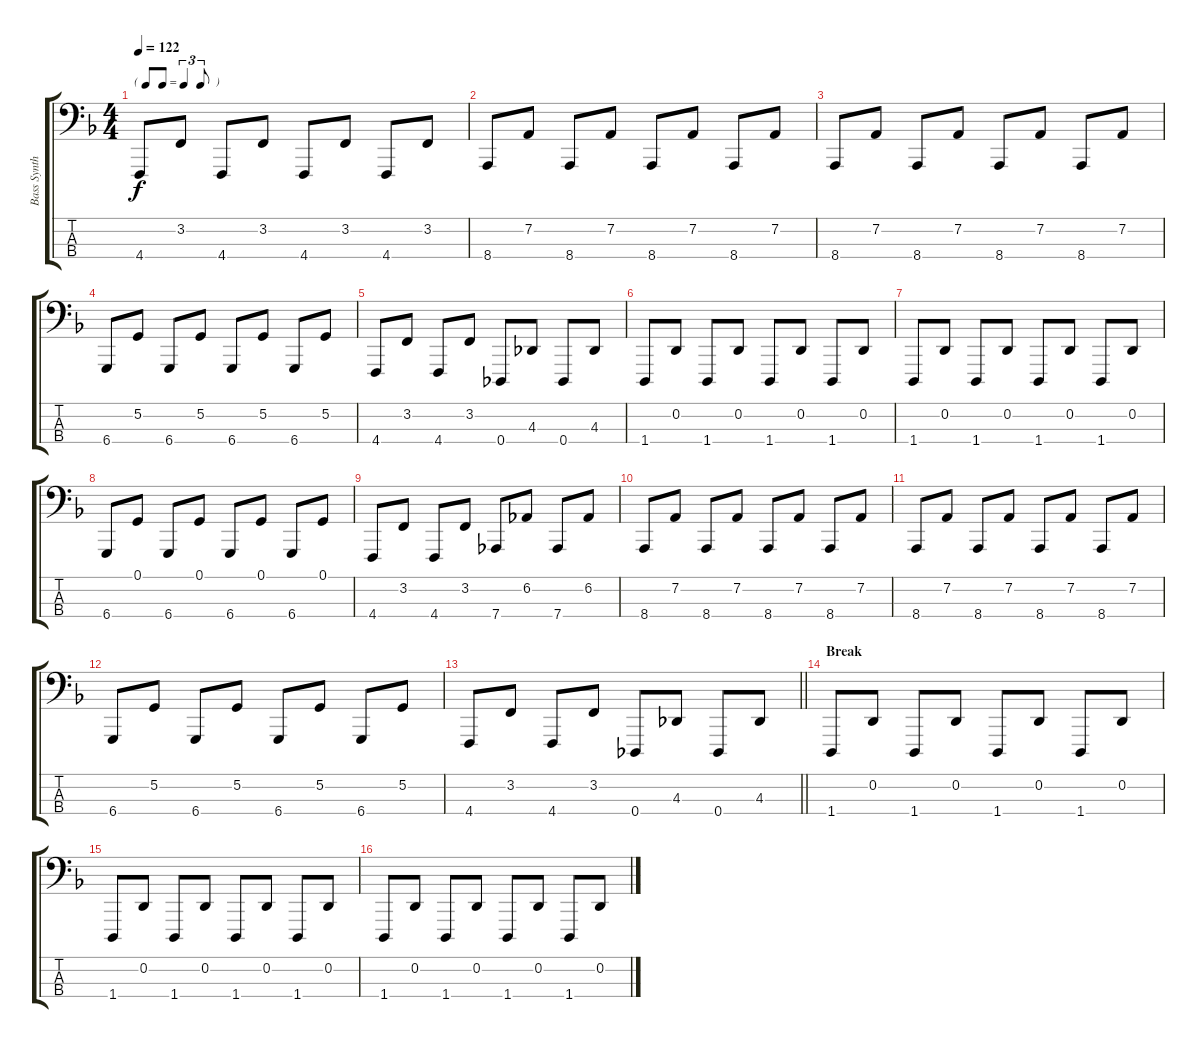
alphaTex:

\track ("Bass Synth" "Bass Synth") {instrument lead2sawtooth}
\staff {score tabs}
\tuning (G2 D2 A1 Db1) {hide}
\ts (4 4)
\tf triplet8th
\tempo 122
\clef f4
\ks dminor
4.4.8{dy f} 3.2.8 4.4.8 3.2.8 4.4.8 3.2.8 4.4.8 3.2.8 |
8.4.8 7.2.8 8.4.8 7.2.8 8.4.8 7.2.8 8.4.8 7.2.8 |
8.4.8 7.2.8 8.4.8 7.2.8 8.4.8 7.2.8 8.4.8 7.2.8 |
6.4.8 5.2.8 6.4.8 5.2.8 6.4.8 5.2.8 6.4.8 5.2.8 |
4.4.8 3.2.8 4.4.8 3.2.8 0.4.8 4.3.8 0.4.8 4.3.8 |
1.4.8 0.2.8 1.4.8 0.2.8 1.4.8 0.2.8 1.4.8 0.2.8 |
1.4.8 0.2.8 1.4.8 0.2.8 1.4.8 0.2.8 1.4.8 0.2.8 |
6.4.8 0.1.8 6.4.8 0.1.8 6.4.8 0.1.8 6.4.8 0.1.8 |
4.4.8 3.2.8 4.4.8 3.2.8 7.4.8 6.2.8 7.4.8 6.2.8 |
8.4.8 7.2.8 8.4.8 7.2.8 8.4.8 7.2.8 8.4.8 7.2.8 |
8.4.8 7.2.8 8.4.8 7.2.8 8.4.8 7.2.8 8.4.8 7.2.8 |
6.4.8 5.2.8 6.4.8 5.2.8 6.4.8 5.2.8 6.4.8 5.2.8 |
\barLineRight lightlight
4.4.8 3.2.8 4.4.8 3.2.8 0.4.8 4.3.8 0.4.8 4.3.8 |
\section ("" "Break")
1.4.8 0.2.8 1.4.8 0.2.8 1.4.8 0.2.8 1.4.8 0.2.8 |
1.4.8 0.2.8 1.4.8 0.2.8 1.4.8 0.2.8 1.4.8 0.2.8 |
1.4.8 0.2.8 1.4.8 0.2.8 1.4.8 0.2.8 1.4.8 0.2.8
